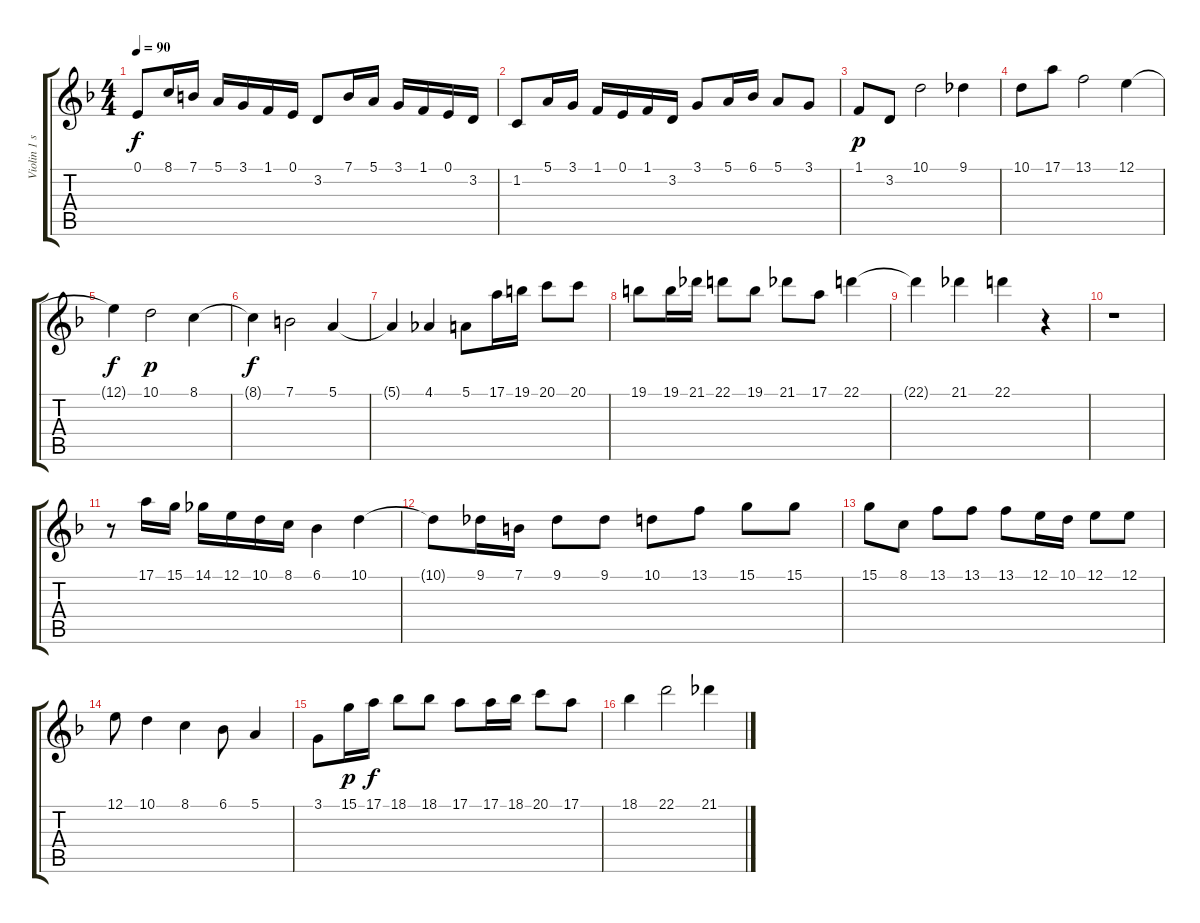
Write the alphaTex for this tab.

\track ("Violin 1 solo" "Violin 1 s") {instrument violin}
\staff {score tabs}
\tuning (E4 B3 G3 D3 A2 E2) {hide}
\ts (4 4)
\tempo 90
\clef g2
\ks f
0.1.8{dy f} 8.1.16 7.1.16 5.1.16 3.1.16 1.1.16 0.1.16 3.2.8 7.1.16 5.1.16 3.1.16 1.1.16 0.1.16 3.2.16 |
1.2.8 5.1.16 3.1.16 1.1.16 0.1.16 1.1.16 3.2.16 3.1.8 5.1.16 6.1.16 5.1.8 3.1.8 |
1.1.8{dy p} 3.2.8 10.1.2 9.1.4 |
10.1.8 17.1.8 13.1.2 12.1.4 |
12.1{t}.4{dy f} 10.1.2{dy p} 8.1.4 |
8.1{t}.4{dy f} 7.1.2 5.1.4 |
5.1{t}.4 4.1.4 5.1.8 17.1.16 19.1.16 20.1.8 20.1.8 |
19.1.8 19.1.16 21.1.16 22.1.8 19.1.8 21.1.8 17.1.8 22.1.4 |
22.1{t}.4 21.1.4 22.1.4 r.4 |
r.1 |
r.8 17.1.16 15.1.16 14.1.16 12.1.16 10.1.16 8.1.16 6.1.4 10.1.4 |
10.1{t}.8 9.1.16 7.1.16 9.1.8 9.1.8 10.1.8 13.1.8 15.1.8 15.1.8 |
15.1.8 8.1.8 13.1.8 13.1.8 13.1.8 12.1.16 10.1.16 12.1.8 12.1.8 |
12.1.8 10.1.4 8.1.4 6.1.8 5.1.4 |
3.1.8 15.1.16{dy p} 17.1.16{dy f} 18.1.8 18.1.8 17.1.8 17.1.16 18.1.16 20.1.8 17.1.8 |
18.1.4 22.1.2 21.1.4
